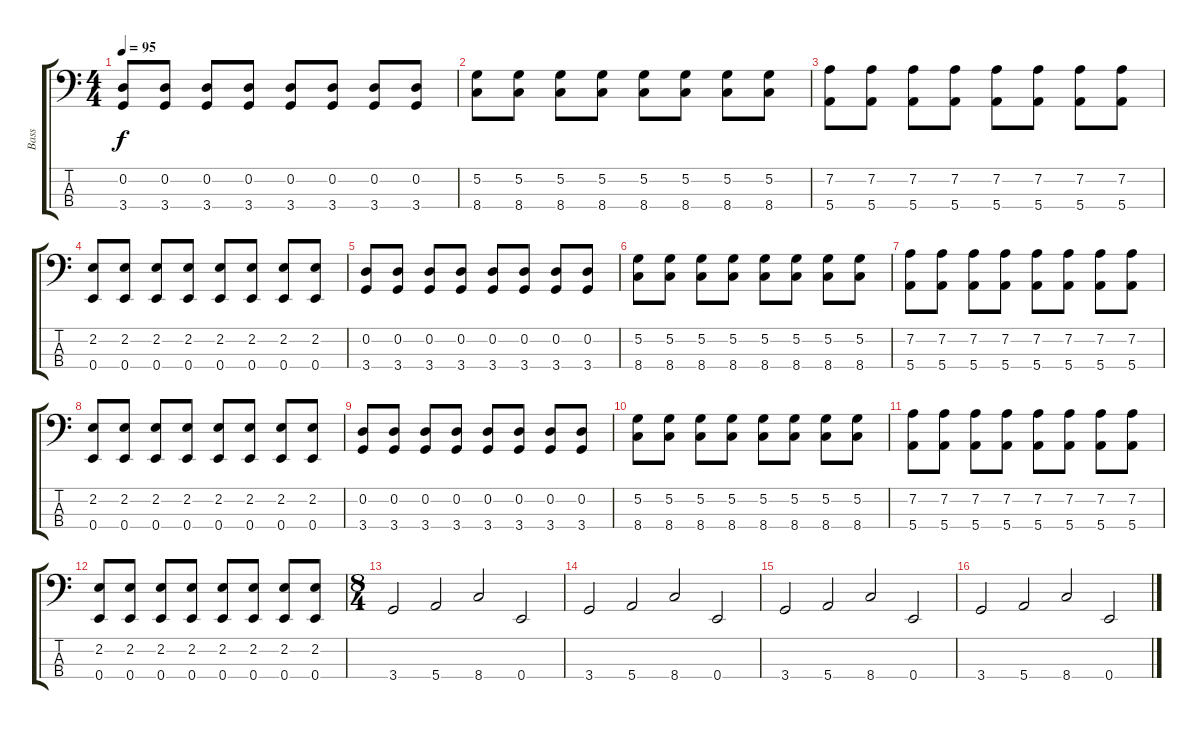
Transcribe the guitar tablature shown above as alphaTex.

\track ("Bass" "Bass") {instrument electricbasspick}
\staff {score tabs}
\tuning (G2 D2 A1 E1) {hide}
\ts (4 4)
\tempo 95
\clef f4
\ks c
(0.2 3.4).8{dy f instrument electricbasspick} (0.2 3.4).8 (0.2 3.4).8 (0.2 3.4).8 (0.2 3.4).8 (0.2 3.4).8 (0.2 3.4).8 (0.2 3.4).8 |
(5.2 8.4).8 (5.2 8.4).8 (5.2 8.4).8 (5.2 8.4).8 (5.2 8.4).8 (5.2 8.4).8 (5.2 8.4).8 (5.2 8.4).8 |
(7.2 5.4).8 (7.2 5.4).8 (7.2 5.4).8 (7.2 5.4).8 (7.2 5.4).8 (7.2 5.4).8 (7.2 5.4).8 (7.2 5.4).8 |
(2.2 0.4).8 (2.2 0.4).8 (2.2 0.4).8 (2.2 0.4).8 (2.2 0.4).8 (2.2 0.4).8 (2.2 0.4).8 (2.2 0.4).8 |
(0.2 3.4).8 (0.2 3.4).8 (0.2 3.4).8 (0.2 3.4).8 (0.2 3.4).8 (0.2 3.4).8 (0.2 3.4).8 (0.2 3.4).8 |
(5.2 8.4).8 (5.2 8.4).8 (5.2 8.4).8 (5.2 8.4).8 (5.2 8.4).8 (5.2 8.4).8 (5.2 8.4).8 (5.2 8.4).8 |
(7.2 5.4).8 (7.2 5.4).8 (7.2 5.4).8 (7.2 5.4).8 (7.2 5.4).8 (7.2 5.4).8 (7.2 5.4).8 (7.2 5.4).8 |
(2.2 0.4).8 (2.2 0.4).8 (2.2 0.4).8 (2.2 0.4).8 (2.2 0.4).8 (2.2 0.4).8 (2.2 0.4).8 (2.2 0.4).8 |
(0.2 3.4).8 (0.2 3.4).8 (0.2 3.4).8 (0.2 3.4).8 (0.2 3.4).8 (0.2 3.4).8 (0.2 3.4).8 (0.2 3.4).8 |
(5.2 8.4).8 (5.2 8.4).8 (5.2 8.4).8 (5.2 8.4).8 (5.2 8.4).8 (5.2 8.4).8 (5.2 8.4).8 (5.2 8.4).8 |
(7.2 5.4).8 (7.2 5.4).8 (7.2 5.4).8 (7.2 5.4).8 (7.2 5.4).8 (7.2 5.4).8 (7.2 5.4).8 (7.2 5.4).8 |
(2.2 0.4).8 (2.2 0.4).8 (2.2 0.4).8 (2.2 0.4).8 (2.2 0.4).8 (2.2 0.4).8 (2.2 0.4).8 (2.2 0.4).8 |
\ts (8 4)
3.4.2 5.4.2 8.4.2 0.4.2 |
3.4.2 5.4.2 8.4.2 0.4.2 |
3.4.2 5.4.2 8.4.2 0.4.2 |
3.4.2 5.4.2 8.4.2 0.4.2
